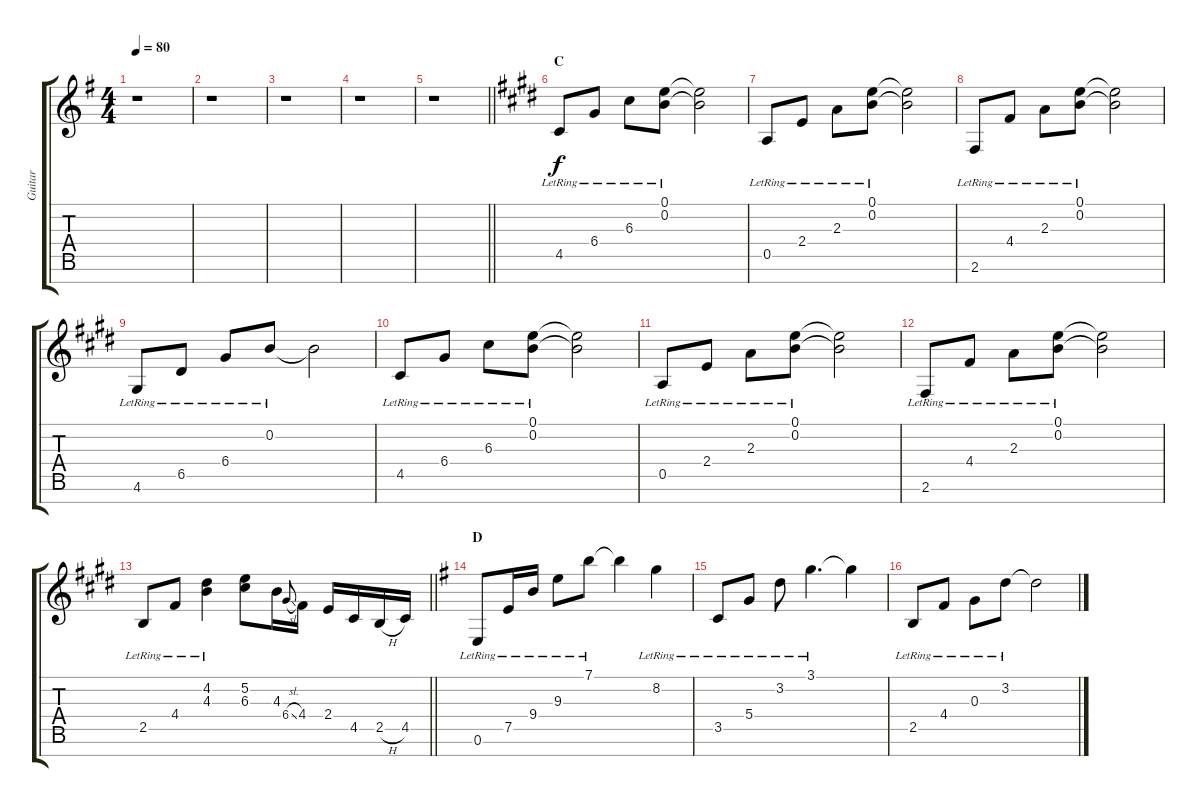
\track ("Guitar" "Guitar") {instrument acousticguitarsteel}
\staff {score tabs}
\tuning (E4 B3 G3 D3 A2 E2 B1) {hide}
\ts (4 4)
\tempo 80
\clef g2
\ks g
r.1{dy f} |
r.1 |
r.1 |
r.1 |
\barLineRight lightlight
r.1 |
\section ("" "C")
\ks c#minor
4.5{lr}.8{instrument acousticguitarsteel} 6.4{lr}.8 6.3{lr}.8 (0.1{lr} 0.2{lr}).8 (0.1{t} 0.2{t}).2 |
0.5{lr}.8 2.4{lr}.8 2.3{lr}.8 (0.1{lr} 0.2{lr}).8 (0.1{t} 0.2{t}).2 |
2.6{lr}.8 4.4{lr}.8 2.3{lr}.8 (0.1{lr} 0.2{lr}).8 (0.1{t} 0.2{t}).2 |
4.6{lr}.8 6.5{lr}.8 6.4{lr}.8 0.2{lr}.8 0.2{t}.2 |
4.5{lr}.8{instrument acousticguitarsteel} 6.4{lr}.8 6.3{lr}.8 (0.1{lr} 0.2{lr}).8 (0.1{t} 0.2{t}).2 |
0.5{lr}.8 2.4{lr}.8 2.3{lr}.8 (0.1{lr} 0.2{lr}).8 (0.1{t} 0.2{t}).2 |
2.6{lr}.8 4.4{lr}.8 2.3{lr}.8 (0.1{lr} 0.2{lr}).8 (0.1{t} 0.2{t}).2 |
\barLineRight lightlight
2.5{lr}.8 4.4{lr}.8 (4.2{lr} 4.3{lr}).4 (5.2 6.3).8 4.3.16 6.4{sl}.8{gr onbeat} 4.4.16 2.4.16 4.5.16 2.5{h}.16 4.5.16 |
\section ("" "D")
\ks g
0.6{lr}.8{volume 13} 7.5{lr}.16 9.4{lr}.16 9.3{lr}.8 7.1{lr}.8 7.1{t}.4 8.2{lr}.4 |
\ks eminor
3.5{lr}.8 5.4{lr}.8 3.2{lr}.8 3.1{lr}.4{d} 3.1{t}.4 |
2.5{lr}.8 4.4{lr}.8 0.3{lr}.8 3.2{lr}.8 3.2{t}.2
